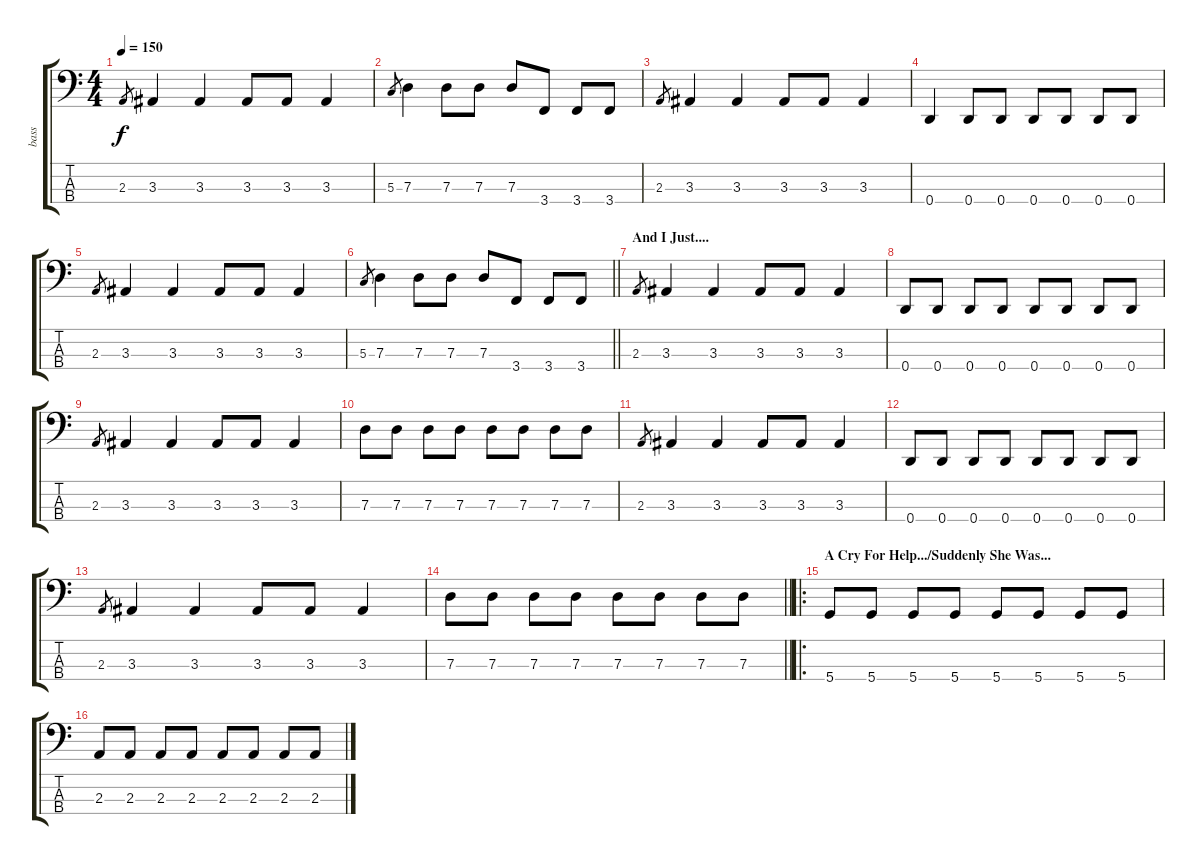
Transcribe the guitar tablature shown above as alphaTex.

\track ("bass" "bass") {instrument electricbassfinger}
\staff {score tabs}
\tuning (F2 C2 G1 D1) {hide}
\ts (4 4)
\tempo 150
\clef f4
\ks c
2.3.8{gr dy f} 3.3.4 3.3.4 3.3.8 3.3.8 3.3.4 |
5.3.8{gr} 7.3.4 7.3.8 7.3.8 7.3.8 3.4.8 3.4.8 3.4.8 |
2.3.8{gr} 3.3.4 3.3.4 3.3.8 3.3.8 3.3.4 |
0.4.4 0.4.8 0.4.8 0.4.8 0.4.8 0.4.8 0.4.8 |
2.3.8{gr} 3.3.4 3.3.4 3.3.8 3.3.8 3.3.4 |
\barLineRight lightlight
5.3.8{gr} 7.3.4 7.3.8 7.3.8 7.3.8 3.4.8 3.4.8 3.4.8 |
\section ("" "And I Just....")
2.3.8{gr} 3.3.4 3.3.4 3.3.8 3.3.8 3.3.4 |
0.4.8 0.4.8 0.4.8 0.4.8 0.4.8 0.4.8 0.4.8 0.4.8 |
2.3.8{gr} 3.3.4 3.3.4 3.3.8 3.3.8 3.3.4 |
7.3.8 7.3.8 7.3.8 7.3.8 7.3.8 7.3.8 7.3.8 7.3.8 |
2.3.8{gr} 3.3.4 3.3.4 3.3.8 3.3.8 3.3.4 |
0.4.8 0.4.8 0.4.8 0.4.8 0.4.8 0.4.8 0.4.8 0.4.8 |
2.3.8{gr} 3.3.4 3.3.4 3.3.8 3.3.8 3.3.4 |
\barLineRight lightlight
7.3.8 7.3.8 7.3.8 7.3.8 7.3.8 7.3.8 7.3.8 7.3.8 |
\ro
\section ("" "A Cry For Help.../Suddenly She Was...")
5.4.8 5.4.8 5.4.8 5.4.8 5.4.8 5.4.8 5.4.8 5.4.8 |
2.3.8 2.3.8 2.3.8 2.3.8 2.3.8 2.3.8 2.3.8 2.3.8
